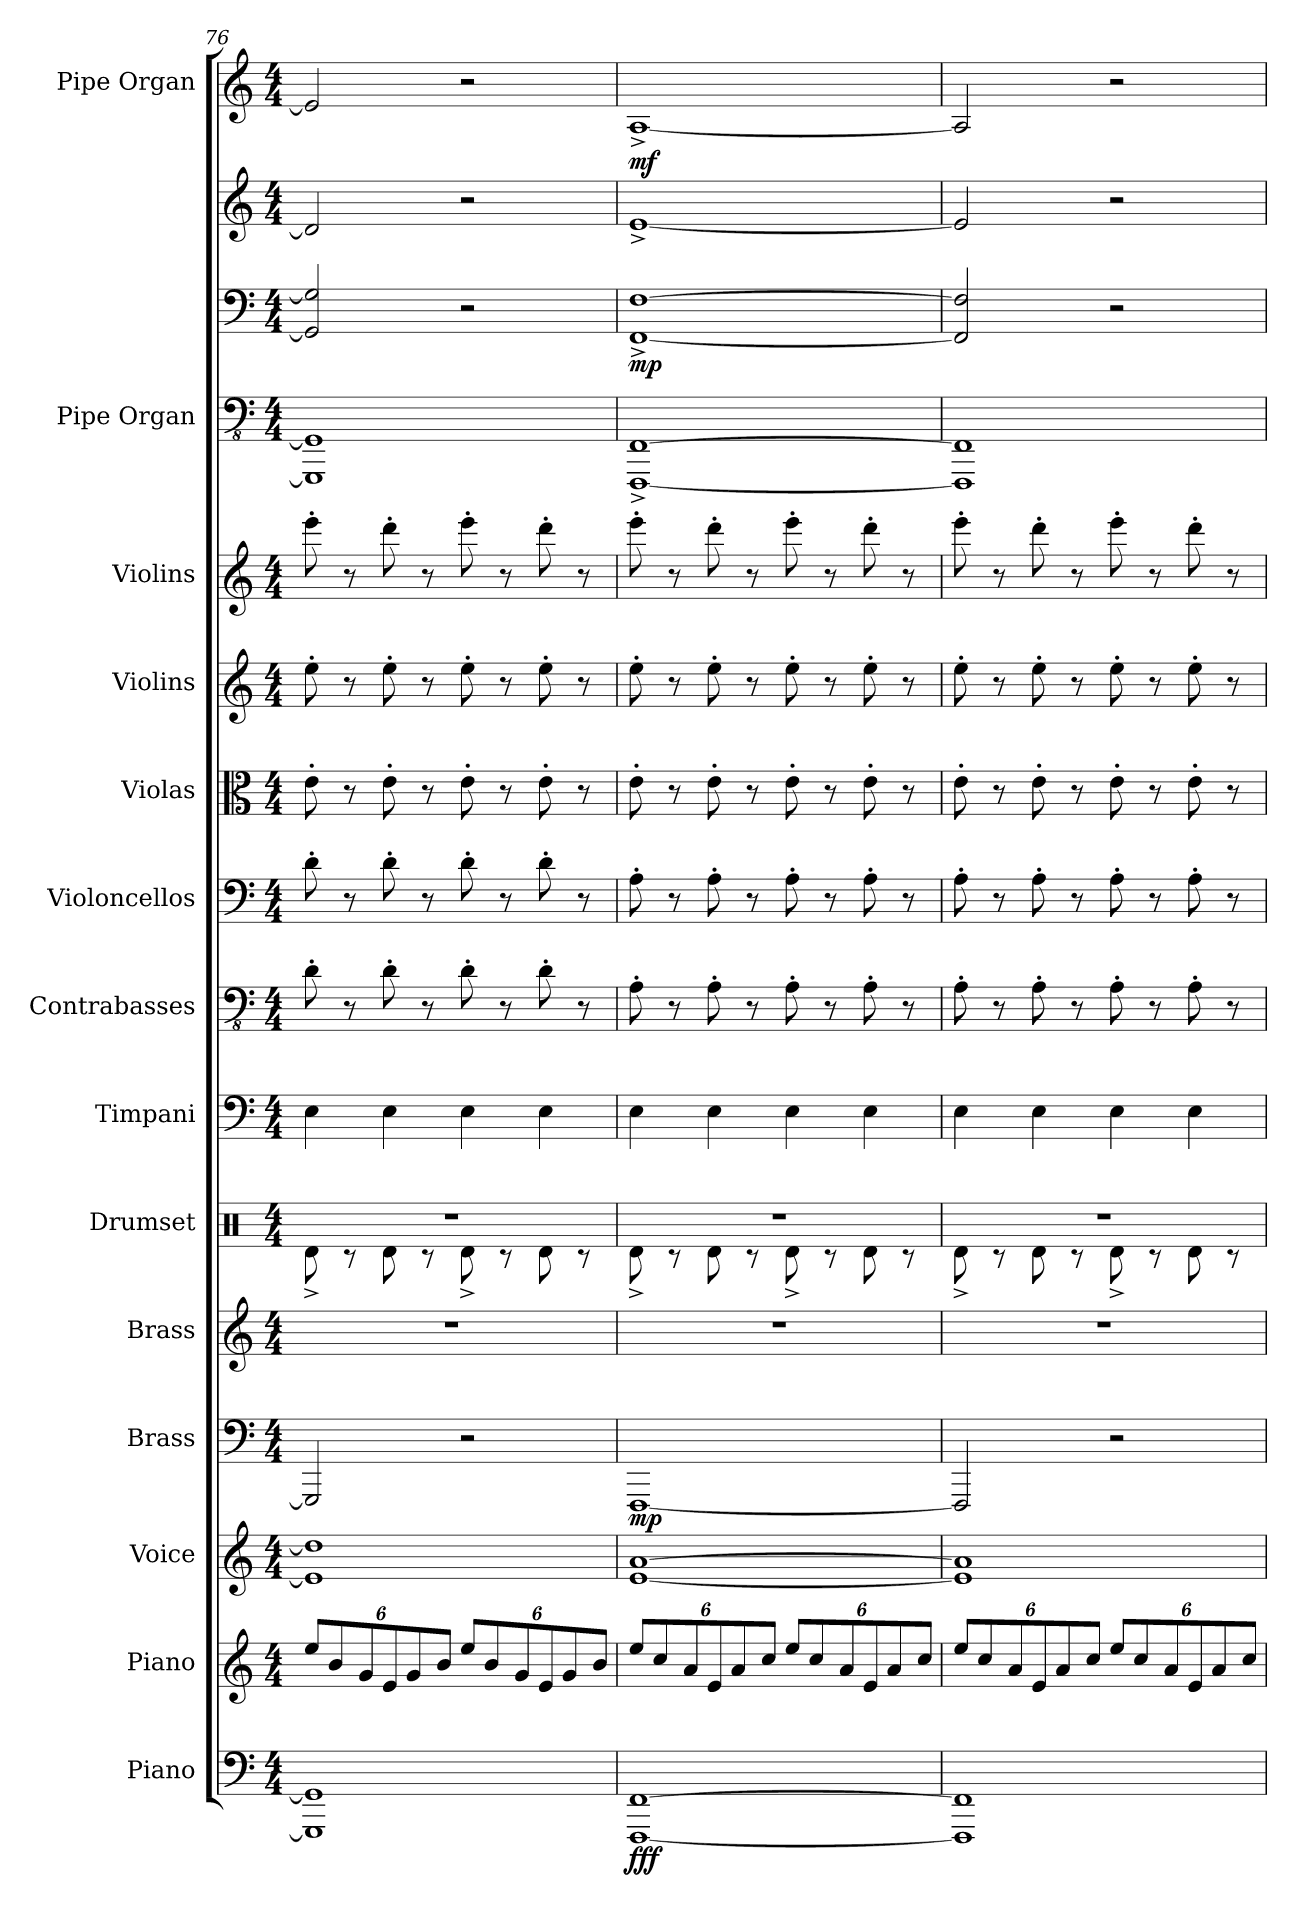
**kern	**dynam	**kern	**kern	**kern	**dynam	**kern	**kern	**kern	**kern	**kern	**kern	**kern	**kern	**kern	**kern	**kern	**dynam	**kern	**dynam
*part14	*part14	*part13	*part12	*part11	*part11	*part10	*part9	*part8	*part7	*part6	*part5	*part4	*part3	*part2	*part2	*part2	*part2	*part1	*part1
*staff16	*staff16	*staff15	*staff14	*staff13	*staff13	*staff12	*staff11	*staff10	*staff9	*staff8	*staff7	*staff6	*staff5	*staff4	*staff3	*staff2	*staff2/3/4	*staff1	*staff1
*I"Piano	*	*I"Piano	*I"Voice	*I"Brass	*	*I"Brass	*I"Drumset	*I"Timpani	*I"Contrabasses	*I"Violoncellos	*I"Violas	*I"Violins	*I"Violins	*I"Pipe Organ	*	*	*	*I"Pipe Organ	*
*I'Pno.	*	*I'Pno.	*I'Vo.	*I'Br.	*	*I'Br.	*I'Drs.	*I'Timp.	*I'Cbs.	*I'Vlcs.	*I'Vlas.	*I'Vlns.	*I'Vlns.	*I'Org.	*	*	*	*I'Org.	*
*clefF4	*	*clefG2	*clefG2	*clefF4	*	*clefG2	*clefX	*clefF4	*clefFv4	*clefF4	*clefC3	*clefG2	*clefG2	*clefFv4	*clefF4	*clefG2	*	*clefG2	*
*k[]	*	*k[]	*k[]	*k[]	*	*k[]	*k[]	*k[]	*k[]	*k[]	*k[]	*k[]	*k[]	*k[]	*k[]	*k[]	*	*k[]	*
*M4/4	*	*M4/4	*M4/4	*M4/4	*	*M4/4	*M4/4	*M4/4	*M4/4	*M4/4	*M4/4	*M4/4	*M4/4	*M4/4	*M4/4	*M4/4	*	*M4/4	*
*	*	*Xbrackettup	*	*	*	*	*	*	*	*	*	*	*	*	*	*	*	*	*
=76	=76	=76	=76	=76	=76	=76	=76	=76	=76	=76	=76	=76	=76	=76	=76	=76	=76	=76	=76
*	*	*	*	*	*	*	*^	*	*	*	*	*	*	*	*	*	*	*	*
1GGG] 1GG]	.	12ee/L	1e] 1dd]	2GGG/]	.	1r	1r	8Rd^\	4E\	8D'\	8d'\	8e'\	8ee'\	8eee'\	1GGGG] 1GGG]	2GG/] 2G/]	2d/]	.	2e/]	.
.	.	12b/	.	.	.	.	.	.	.	.	.	.	.	.	.	.	.	.	.	.
.	.	.	.	.	.	.	.	8r	.	8r	8r	8r	8r	8r	.	.	.	.	.	.
.	.	12g/	.	.	.	.	.	.	.	.	.	.	.	.	.	.	.	.	.	.
.	.	12e/	.	.	.	.	.	8Rd\	4E\	8D'\	8d'\	8e'\	8ee'\	8ddd'\	.	.	.	.	.	.
.	.	12g/	.	.	.	.	.	.	.	.	.	.	.	.	.	.	.	.	.	.
.	.	.	.	.	.	.	.	8r	.	8r	8r	8r	8r	8r	.	.	.	.	.	.
.	.	12b/J	.	.	.	.	.	.	.	.	.	.	.	.	.	.	.	.	.	.
.	.	12ee/L	.	2r	.	.	.	8Rd^\	4E\	8D'\	8d'\	8e'\	8ee'\	8eee'\	.	2r	2r	.	2r	.
.	.	12b/	.	.	.	.	.	.	.	.	.	.	.	.	.	.	.	.	.	.
.	.	.	.	.	.	.	.	8r	.	8r	8r	8r	8r	8r	.	.	.	.	.	.
.	.	12g/	.	.	.	.	.	.	.	.	.	.	.	.	.	.	.	.	.	.
.	.	12e/	.	.	.	.	.	8Rd\	4E\	8D'\	8d'\	8e'\	8ee'\	8ddd'\	.	.	.	.	.	.
.	.	12g/	.	.	.	.	.	.	.	.	.	.	.	.	.	.	.	.	.	.
.	.	.	.	.	.	.	.	8r	.	8r	8r	8r	8r	8r	.	.	.	.	.	.
.	.	12b/J	.	.	.	.	.	.	.	.	.	.	.	.	.	.	.	.	.	.
!!LO:PB:g=z
=77	=77	=77	=77	=77	=77	=77	=77	=77	=77	=77	=77	=77	=77	=77	=77	=77	=77	=77	=77	=77
!	!LO:DY:b	!	!	!	!LO:DY:b	!	!	!	!	!	!	!	!	!	!	!	!	!LO:DY:b=2	!	!LO:DY:b
[1FFF [1FF	fff	12ee/L	[1e [1a	[1FFF	mp	1r	1r	8Rd^\	4E\	8AA'\	8A'\	8e'\	8ee'\	8eee'\	[1FFFF^ [1FFF^	[1FF^ [1F^	[1e^	mp	[1A^	mf
.	.	12cc/	.	.	.	.	.	.	.	.	.	.	.	.	.	.	.	.	.	.
.	.	.	.	.	.	.	.	8r	.	8r	8r	8r	8r	8r	.	.	.	.	.	.
.	.	12a/	.	.	.	.	.	.	.	.	.	.	.	.	.	.	.	.	.	.
.	.	12e/	.	.	.	.	.	8Rd\	4E\	8AA'\	8A'\	8e'\	8ee'\	8ddd'\	.	.	.	.	.	.
.	.	12a/	.	.	.	.	.	.	.	.	.	.	.	.	.	.	.	.	.	.
.	.	.	.	.	.	.	.	8r	.	8r	8r	8r	8r	8r	.	.	.	.	.	.
.	.	12cc/J	.	.	.	.	.	.	.	.	.	.	.	.	.	.	.	.	.	.
.	.	12ee/L	.	.	.	.	.	8Rd^\	4E\	8AA'\	8A'\	8e'\	8ee'\	8eee'\	.	.	.	.	.	.
.	.	12cc/	.	.	.	.	.	.	.	.	.	.	.	.	.	.	.	.	.	.
.	.	.	.	.	.	.	.	8r	.	8r	8r	8r	8r	8r	.	.	.	.	.	.
.	.	12a/	.	.	.	.	.	.	.	.	.	.	.	.	.	.	.	.	.	.
.	.	12e/	.	.	.	.	.	8Rd\	4E\	8AA'\	8A'\	8e'\	8ee'\	8ddd'\	.	.	.	.	.	.
.	.	12a/	.	.	.	.	.	.	.	.	.	.	.	.	.	.	.	.	.	.
.	.	.	.	.	.	.	.	8r	.	8r	8r	8r	8r	8r	.	.	.	.	.	.
.	.	12cc/J	.	.	.	.	.	.	.	.	.	.	.	.	.	.	.	.	.	.
=78	=78	=78	=78	=78	=78	=78	=78	=78	=78	=78	=78	=78	=78	=78	=78	=78	=78	=78	=78	=78
1FFF] 1FF]	.	12ee/L	1e] 1a]	2FFF/]	.	1r	1r	8Rd^\	4E\	8AA'\	8A'\	8e'\	8ee'\	8eee'\	1FFFF] 1FFF]	2FF/] 2F/]	2e/]	.	2A/]	.
.	.	12cc/	.	.	.	.	.	.	.	.	.	.	.	.	.	.	.	.	.	.
.	.	.	.	.	.	.	.	8r	.	8r	8r	8r	8r	8r	.	.	.	.	.	.
.	.	12a/	.	.	.	.	.	.	.	.	.	.	.	.	.	.	.	.	.	.
.	.	12e/	.	.	.	.	.	8Rd\	4E\	8AA'\	8A'\	8e'\	8ee'\	8ddd'\	.	.	.	.	.	.
.	.	12a/	.	.	.	.	.	.	.	.	.	.	.	.	.	.	.	.	.	.
.	.	.	.	.	.	.	.	8r	.	8r	8r	8r	8r	8r	.	.	.	.	.	.
.	.	12cc/J	.	.	.	.	.	.	.	.	.	.	.	.	.	.	.	.	.	.
.	.	12ee/L	.	2r	.	.	.	8Rd^\	4E\	8AA'\	8A'\	8e'\	8ee'\	8eee'\	.	2r	2r	.	2r	.
.	.	12cc/	.	.	.	.	.	.	.	.	.	.	.	.	.	.	.	.	.	.
.	.	.	.	.	.	.	.	8r	.	8r	8r	8r	8r	8r	.	.	.	.	.	.
.	.	12a/	.	.	.	.	.	.	.	.	.	.	.	.	.	.	.	.	.	.
.	.	12e/	.	.	.	.	.	8Rd\	4E\	8AA'\	8A'\	8e'\	8ee'\	8ddd'\	.	.	.	.	.	.
.	.	12a/	.	.	.	.	.	.	.	.	.	.	.	.	.	.	.	.	.	.
.	.	.	.	.	.	.	.	8r	.	8r	8r	8r	8r	8r	.	.	.	.	.	.
.	.	12cc/J	.	.	.	.	.	.	.	.	.	.	.	.	.	.	.	.	.	.
*	*	*	*	*	*	*	*v	*v	*	*	*	*	*	*	*	*	*	*	*	*
=	=	=	=	=	=	=	=	=	=	=	=	=	=	=	=	=	=	=	=
*-	*-	*-	*-	*-	*-	*-	*-	*-	*-	*-	*-	*-	*-	*-	*-	*-	*-	*-	*-
